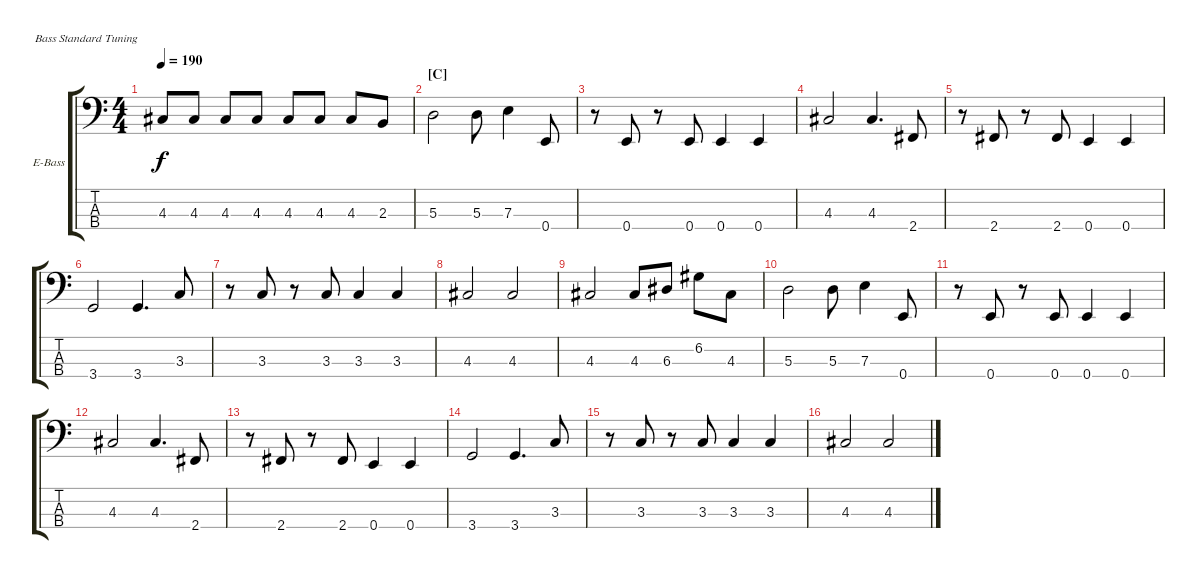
\bracketExtendMode groupsimilarinstruments
\firstSystemTrackNameOrientation horizontal
\otherSystemsTrackNameOrientation horizontal
\track ("Bass" "E-Bass") {instrument electricbassfinger}
\staff {score tabs}
\tuning (G2 D2 A1 E1)
\ts (4 4)
\tempo 190
\clef f4
\ks c
4.3.8{dy f} 4.3.8 4.3.8 4.3.8 4.3.8 4.3.8 4.3.8 2.3.8 |
\section ("C" "")
5.3.2 5.3.8 7.3.4 0.4.8 |
r.8 0.4.8 r.8 0.4.8 0.4.4 0.4.4 |
4.3.2 4.3.4{d} 2.4.8 |
r.8 2.4.8 r.8 2.4.8 0.4.4 0.4.4 |
3.4.2 3.4.4{d} 3.3.8 |
r.8 3.3.8 r.8 3.3.8 3.3.4 3.3.4 |
4.3.2 4.3.2 |
4.3.2 4.3.8 6.3.8 6.2.8 4.3.8 |
5.3.2 5.3.8 7.3.4 0.4.8 |
r.8 0.4.8 r.8 0.4.8 0.4.4 0.4.4 |
4.3.2 4.3.4{d} 2.4.8 |
r.8 2.4.8 r.8 2.4.8 0.4.4 0.4.4 |
3.4.2 3.4.4{d} 3.3.8 |
r.8 3.3.8 r.8 3.3.8 3.3.4 3.3.4 |
4.3.2 4.3.2
